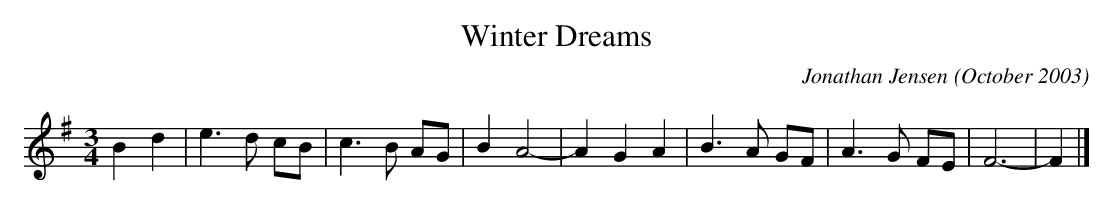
X:1
T:Winter Dreams
C:Jonathan Jensen
O:October 2003
M:3/4
L:1/4
K:G
B d | e>d c/B/ | c>B A/G/ | B A2-| A G A |\
 B>A G/F/ | A>G F/E/ | F3-| F |]
